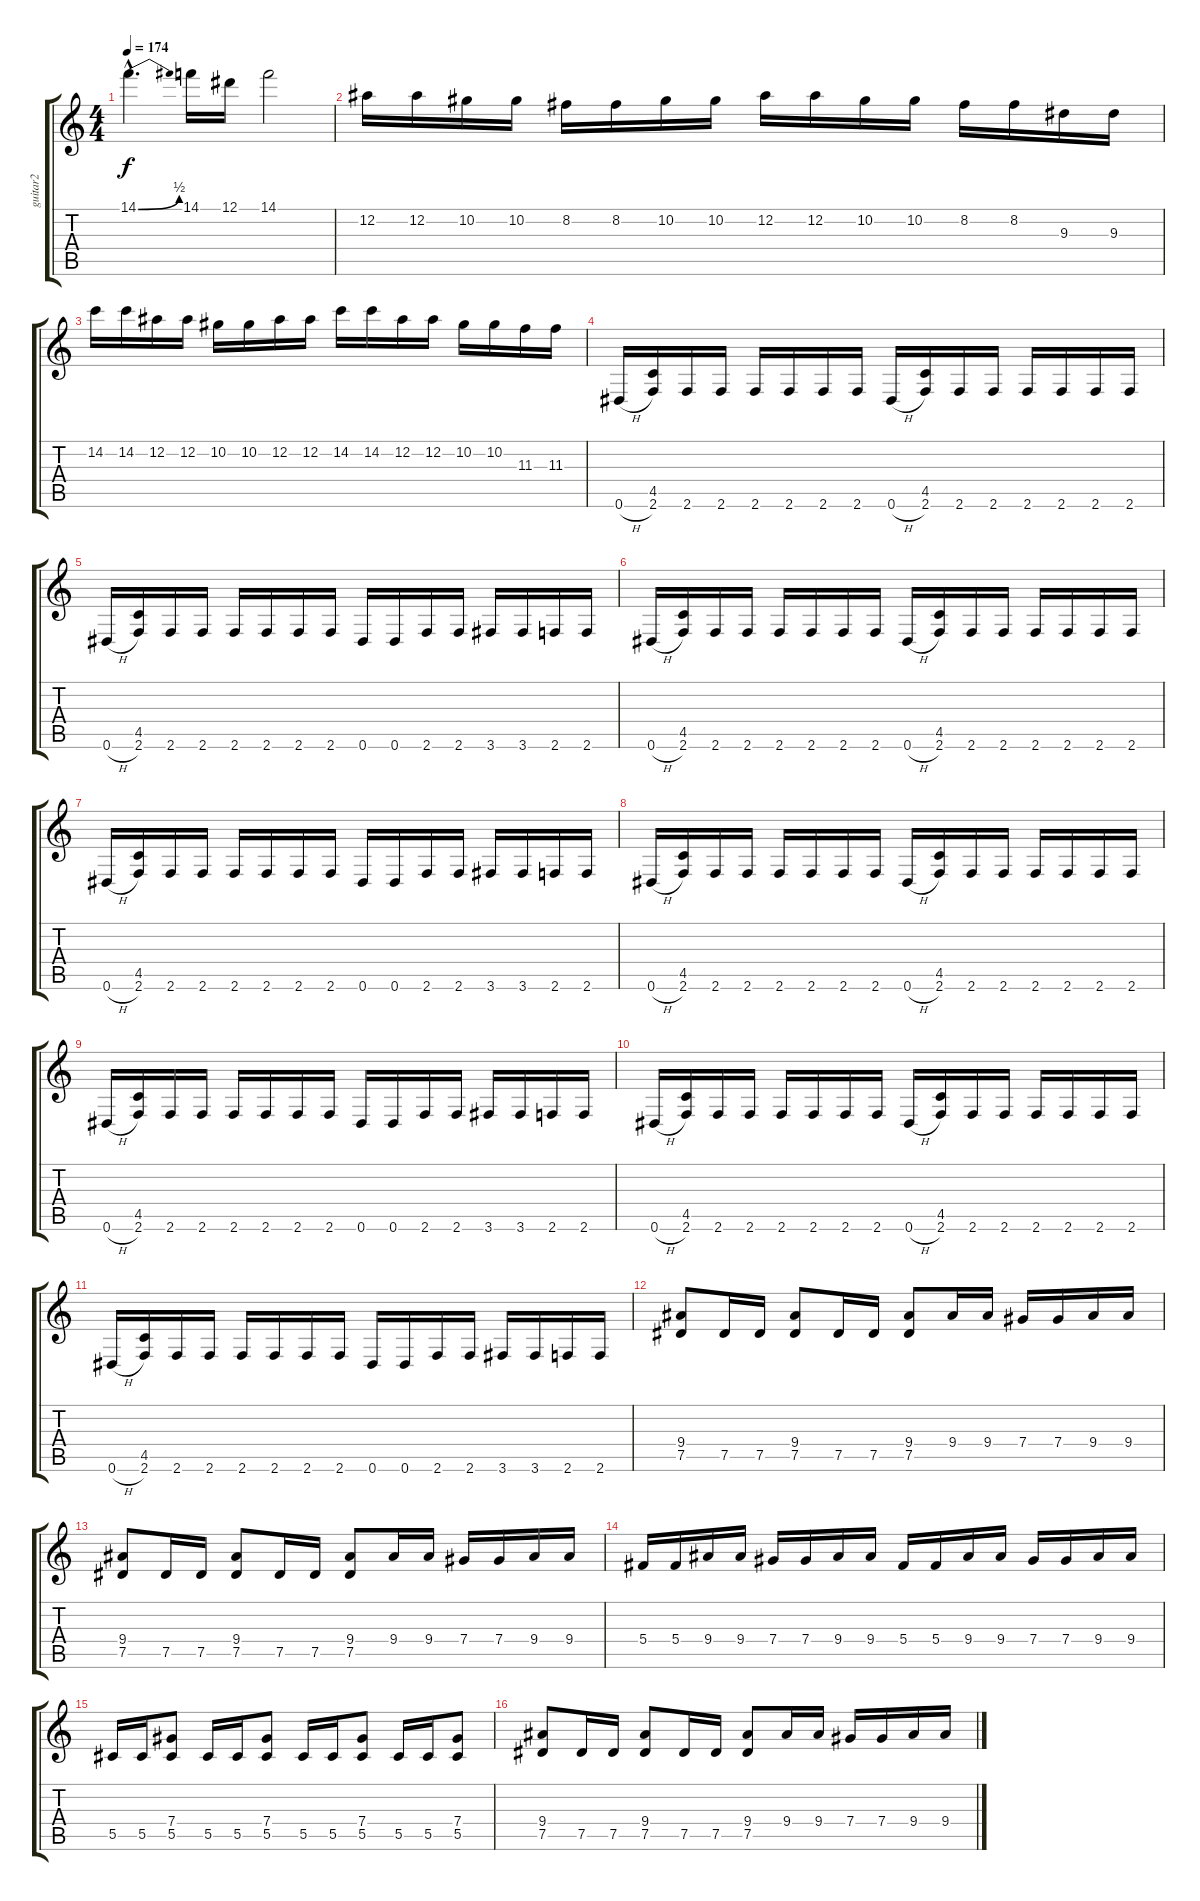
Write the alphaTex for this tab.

\track ("guitar2" "guitar2") {instrument overdrivenguitar}
\staff {score tabs}
\tuning (Eb4 Bb3 Gb3 Db3 Ab2 Eb2) {hide}
\ts (4 4)
\tempo 174
\clef g2
\ks c
14.1{be (bend 0 0 60 2) hac}.4{d dy f} 14.1.16 12.1.16 14.1.2 |
12.2.16 12.2.16 10.2.16 10.2.16 8.2.16 8.2.16 10.2.16 10.2.16 12.2.16 12.2.16 10.2.16 10.2.16 8.2.16 8.2.16 9.3.16 9.3.16 |
14.2.16 14.2.16 12.2.16 12.2.16 10.2.16 10.2.16 12.2.16 12.2.16 14.2.16 14.2.16 12.2.16 12.2.16 10.2.16 10.2.16 11.3.16 11.3.16 |
0.6{h}.16 (4.5 2.6).16 2.6.16 2.6.16 2.6.16 2.6.16 2.6.16 2.6.16 0.6{h}.16 (4.5 2.6).16 2.6.16 2.6.16 2.6.16 2.6.16 2.6.16 2.6.16 |
0.6{h}.16 (4.5 2.6).16 2.6.16 2.6.16 2.6.16 2.6.16 2.6.16 2.6.16 0.6.16 0.6.16 2.6.16 2.6.16 3.6.16 3.6.16 2.6.16 2.6.16 |
0.6{h}.16 (4.5 2.6).16 2.6.16 2.6.16 2.6.16 2.6.16 2.6.16 2.6.16 0.6{h}.16 (4.5 2.6).16 2.6.16 2.6.16 2.6.16 2.6.16 2.6.16 2.6.16 |
0.6{h}.16 (4.5 2.6).16 2.6.16 2.6.16 2.6.16 2.6.16 2.6.16 2.6.16 0.6.16 0.6.16 2.6.16 2.6.16 3.6.16 3.6.16 2.6.16 2.6.16 |
0.6{h}.16 (4.5 2.6).16 2.6.16 2.6.16 2.6.16 2.6.16 2.6.16 2.6.16 0.6{h}.16 (4.5 2.6).16 2.6.16 2.6.16 2.6.16 2.6.16 2.6.16 2.6.16 |
0.6{h}.16 (4.5 2.6).16 2.6.16 2.6.16 2.6.16 2.6.16 2.6.16 2.6.16 0.6.16 0.6.16 2.6.16 2.6.16 3.6.16 3.6.16 2.6.16 2.6.16 |
0.6{h}.16 (4.5 2.6).16 2.6.16 2.6.16 2.6.16 2.6.16 2.6.16 2.6.16 0.6{h}.16 (4.5 2.6).16 2.6.16 2.6.16 2.6.16 2.6.16 2.6.16 2.6.16 |
0.6{h}.16 (4.5 2.6).16 2.6.16 2.6.16 2.6.16 2.6.16 2.6.16 2.6.16 0.6.16 0.6.16 2.6.16 2.6.16 3.6.16 3.6.16 2.6.16 2.6.16 |
(9.4 7.5).8 7.5.16 7.5.16 (9.4 7.5).8 7.5.16 7.5.16 (9.4 7.5).8 9.4.16 9.4.16 7.4.16 7.4.16 9.4.16 9.4.16 |
(9.4 7.5).8 7.5.16 7.5.16 (9.4 7.5).8 7.5.16 7.5.16 (9.4 7.5).8 9.4.16 9.4.16 7.4.16 7.4.16 9.4.16 9.4.16 |
5.4.16 5.4.16 9.4.16 9.4.16 7.4.16 7.4.16 9.4.16 9.4.16 5.4.16 5.4.16 9.4.16 9.4.16 7.4.16 7.4.16 9.4.16 9.4.16 |
5.5.16 5.5.16 (7.4 5.5).8 5.5.16 5.5.16 (7.4 5.5).8 5.5.16 5.5.16 (7.4 5.5).8 5.5.16 5.5.16 (7.4 5.5).8 |
(9.4 7.5).8 7.5.16 7.5.16 (9.4 7.5).8 7.5.16 7.5.16 (9.4 7.5).8 9.4.16 9.4.16 7.4.16 7.4.16 9.4.16 9.4.16
